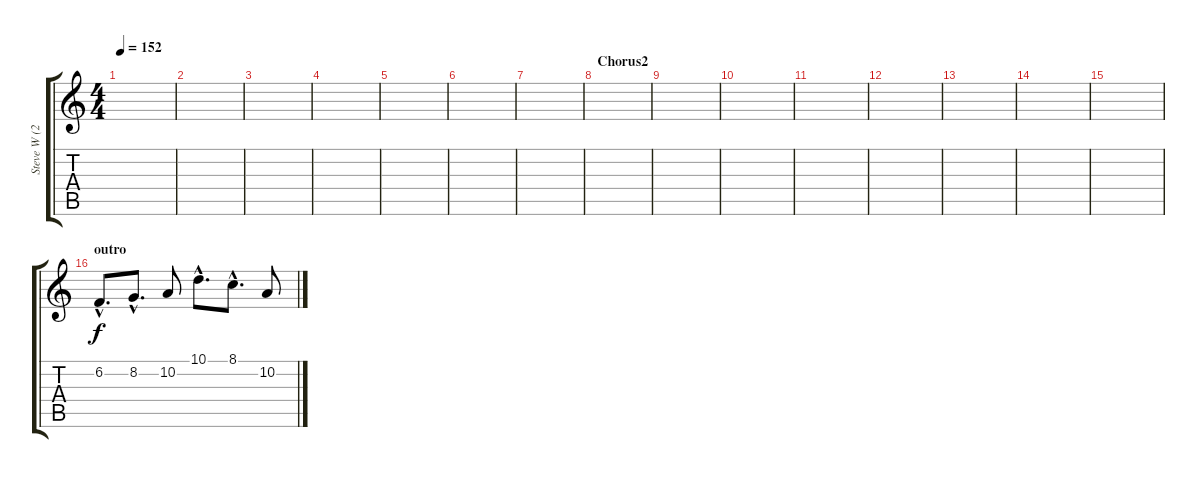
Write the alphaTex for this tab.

\track ("Steve W (2)" "Steve W (2") {instrument lead1square}
\staff {score tabs}
\tuning (E4 B3 G3 D3 A2 E2) {hide}
\ts (4 4)
\tempo 152
\clef g2
\ks c
|
|
|
|
|
|
|
\section ("" "Chorus2")
|
|
|
|
|
|
|
|
\section ("" "outro")
6.2{hac}.8{d} 8.2{hac}.8{d} 10.2.8 10.1{hac}.8{d} 8.1{hac}.8{d} 10.2.8
